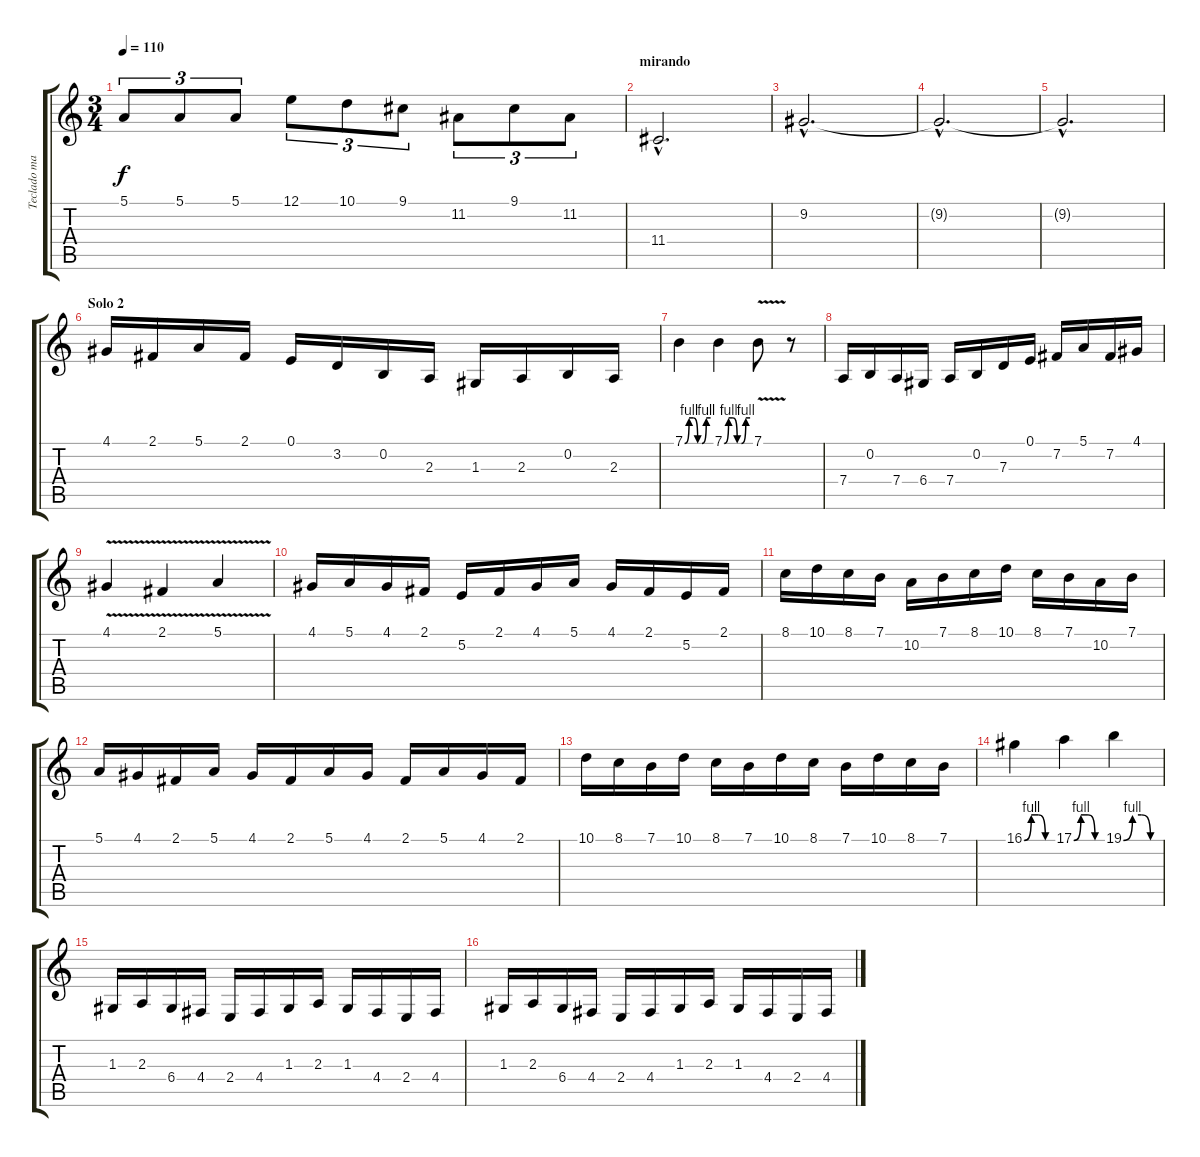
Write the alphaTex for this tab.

\track ("Teclado mano derecha " "Teclado ma") {instrument electricgrandpiano}
\staff {score tabs}
\tuning (E4 B3 G3 D3 A2 E2) {hide}
\ts (3 4)
\tempo 110
\clef g2
\ks c
5.1.8{tu (3 2) dy f} 5.1.8{tu (3 2)} 5.1.8{tu (3 2)} 12.1.8{tu (3 2)} 10.1.8{tu (3 2)} 9.1.8{tu (3 2)} 11.2.8{tu (3 2)} 9.1.8{tu (3 2)} 11.2.8{tu (3 2)} |
\section ("" "mirando")
11.4{hac}.2{d} |
9.2{hac}.2{d} |
9.2{hac t}.2{d} |
9.2{hac t}.2{d} |
\section ("" "Solo 2")
4.1.16{volume 11 instrument fiddle} 2.1.16 5.1.16 2.1.16 0.1.16 3.2.16 0.2.16 2.3.16 1.3.16 2.3.16 0.2.16 2.3.16 |
7.1{be (custom 0 0 10 4 20 4 30 0 40 0 50 4 60 4)}.4 7.1{be (custom 0 0 10 4 20 4 30 0 40 0 50 4 60 4)}.4 7.1{v}.8 r.8 |
7.4.16 0.2.16 7.4.16 6.4.16 7.4.16 0.2.16 7.3.16 0.1.16 7.2.16 5.1.16 7.2.16 4.1.16 |
4.1{v}.4 2.1{v}.4 5.1{v}.4 |
4.1.16 5.1.16 4.1.16 2.1.16 5.2.16 2.1.16 4.1.16 5.1.16 4.1.16 2.1.16 5.2.16 2.1.16 |
8.1.16 10.1.16 8.1.16 7.1.16 10.2.16 7.1.16 8.1.16 10.1.16 8.1.16 7.1.16 10.2.16 7.1.16 |
5.1.16 4.1.16 2.1.16 5.1.16 4.1.16 2.1.16 5.1.16 4.1.16 2.1.16 5.1.16 4.1.16 2.1.16 |
10.1.16 8.1.16 7.1.16 10.1.16 8.1.16 7.1.16 10.1.16 8.1.16 7.1.16 10.1.16 8.1.16 7.1.16 |
16.1{be (custom 0 0 15 4 30 4 45 0 60 0)}.4 17.1{be (custom 0 0 15 4 30 4 45 0 60 0)}.4 19.1{be (custom 0 0 15 4 30 4 45 0 60 0)}.4 |
1.3.16 2.3.16 6.4.16 4.4.16 2.4.16 4.4.16 1.3.16 2.3.16 1.3.16 4.4.16 2.4.16 4.4.16 |
1.3.16 2.3.16 6.4.16 4.4.16 2.4.16 4.4.16 1.3.16 2.3.16 1.3.16 4.4.16 2.4.16 4.4.16
